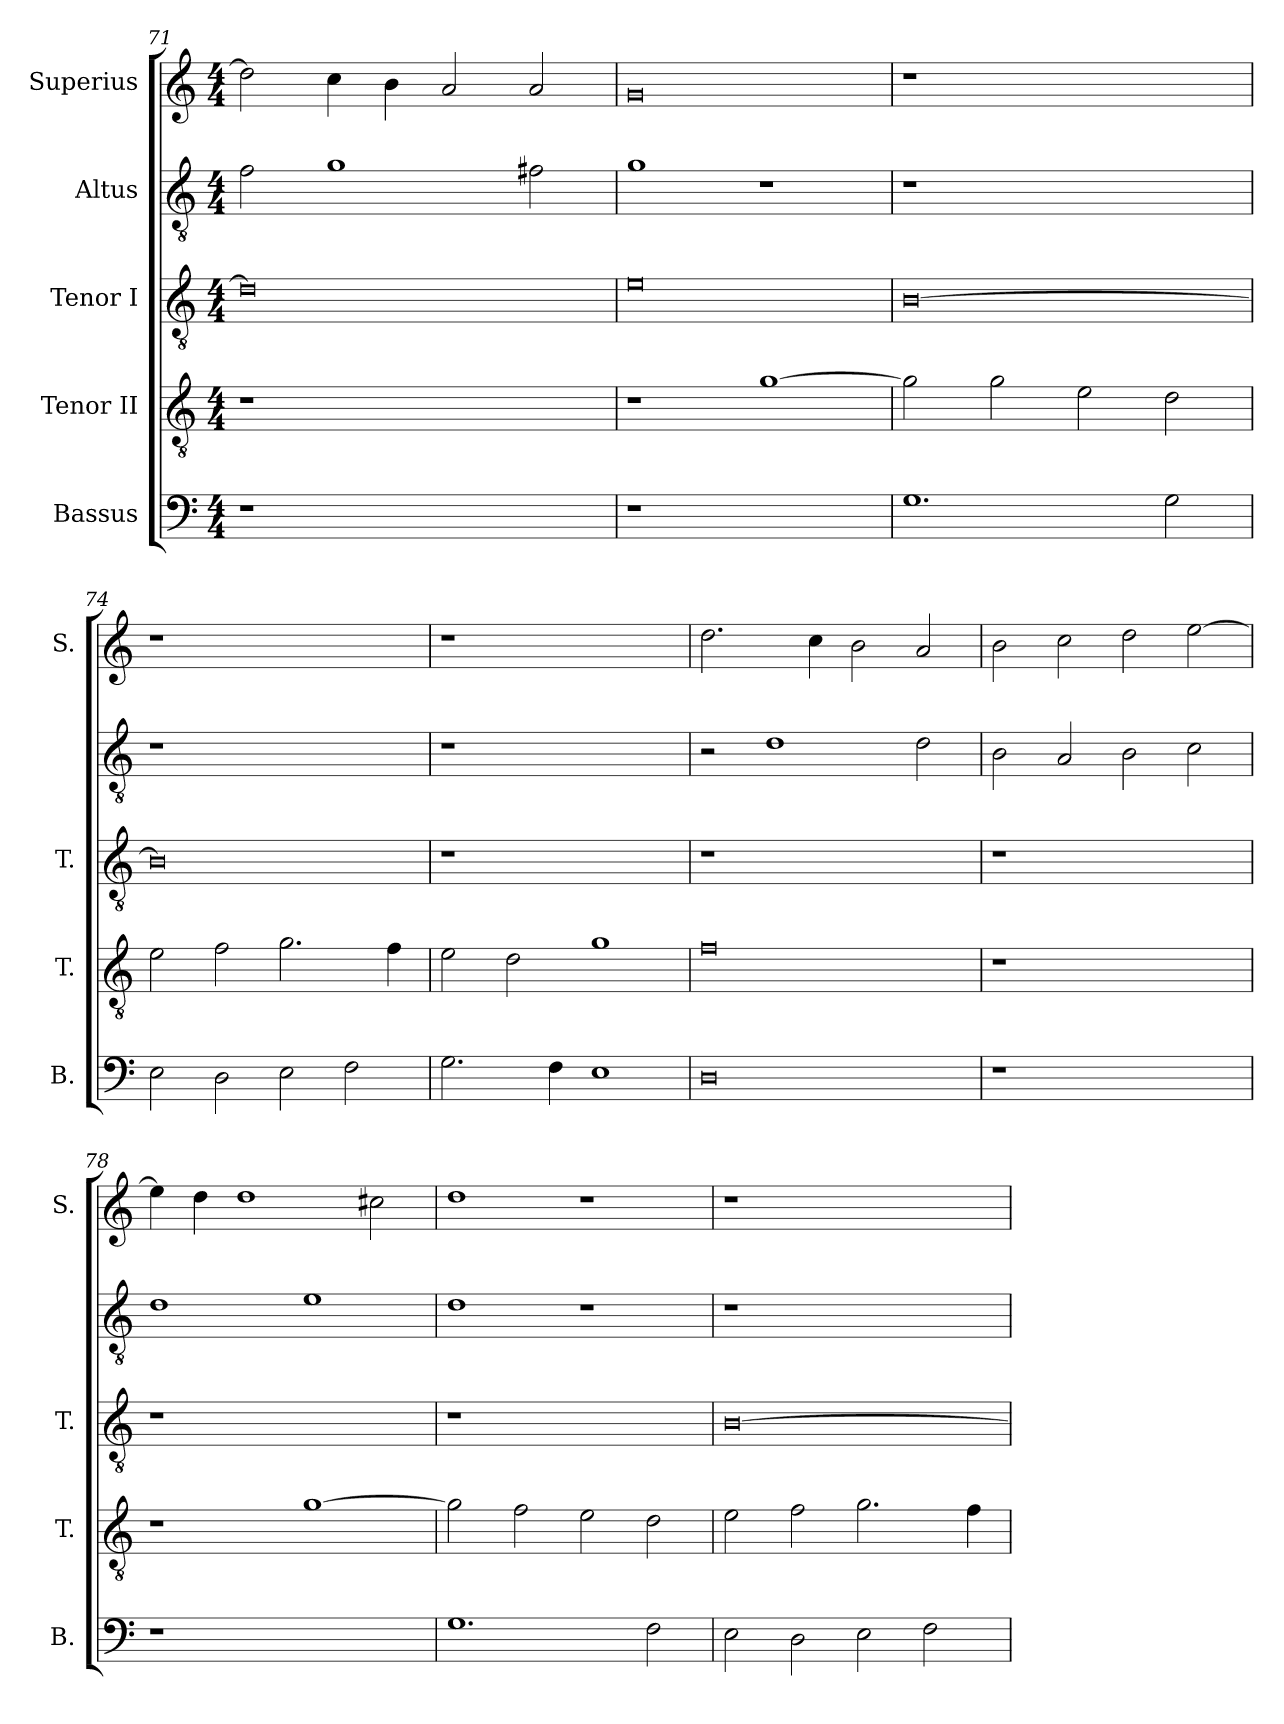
**kern	**kern	**kern	**kern	**kern
*part5	*part4	*part3	*part2	*part1
*staff5	*staff4	*staff3	*staff2	*staff1
*I"Bassus	*I"Tenor II	*I"Tenor I	*I"Altus	*I"Superius
*I'B.	*I'T.	*I'T.	*	*I'S.
*clefF4	*clefGv2	*clefGv2	*clefGv2	*clefG2
*	*ITrd7c12	*ITrd7c12	*ITrd7c12	*
*k[]	*k[]	*k[]	*k[]	*k[]
*C:	*C:	*C:	*C:	*C:
*M4/4	*M4/4	*M4/4	*M4/4	*M4/4
=71	=71	=71	=71	=71
!LO:N:vis=1	!LO:N:vis=1	!	!	!
1r	1r	0Di]	2Fi\	2ddi\]
.	.	.	1Gi	4cci\
.	.	.	.	4bi\
1ryy	1ryy	.	.	2ai/
.	.	.	2F#Xi\	2ai/
=72	=72	=72	=72	=72
!LO:N:vis=1	!	!	!	!
1r	1r	0Ei	1Gi	0gi
1ryy	[>1Gi	.	1r	.
=73	=73	=73	=73	=73
!	!	!	!LO:N:vis=1	!LO:N:vis=1
1.Gi	2Gi\]	[>0BBi	1r	1r
.	2Gi\	.	.	.
.	2Ei\	.	1ryy	1ryy
2Gi\	2Di\	.	.	.
!!LO:LB:g=z
=74	=74	=74	=74	=74
!	!	!	!LO:N:vis=1	!LO:N:vis=1
2Ei\	2Ei\	0BBi]	1r	1r
2Di\	2Fi\	.	.	.
2Ei\	2.Gi\	.	1ryy	1ryy
2Fi\	.	.	.	.
.	4Fi\	.	.	.
=75	=75	=75	=75	=75
!	!	!LO:N:vis=1	!LO:N:vis=1	!LO:N:vis=1
2.Gi\	2Ei\	1r	1r	1r
.	2Di\	.	.	.
4Fi\	.	.	.	.
1Ei	1Gi	1ryy	1ryy	1ryy
=76	=76	=76	=76	=76
!	!	!LO:N:vis=1	!	!
0Di	0Fi	1r	2r	2.ddi\
.	.	.	1Di	.
.	.	.	.	4cci\
.	.	1ryy	.	2bi\
.	.	.	2Di\	2ai/
=77	=77	=77	=77	=77
!LO:N:vis=1	!LO:N:vis=1	!LO:N:vis=1	!	!
1r	1r	1r	2BBi\	2bi\
.	.	.	2AAi/	2cci\
1ryy	1ryy	1ryy	2BBi\	2ddi\
.	.	.	2Ci\	[>2eei\
=78	=78	=78	=78	=78
!LO:N:vis=1	!	!LO:N:vis=1	!	!
1r	1r	1r	1Di	4eei\]
.	.	.	.	4ddi\
.	.	.	.	1ddi
1ryy	[>1Gi	1ryy	1Ei	.
.	.	.	.	2cc#Xi\
!!LO:PB:g=z
=79	=79	=79	=79	=79
!	!	!LO:N:vis=1	!	!
1.Gi	2Gi\]	1r	1Di	1ddi
.	2Fi\	.	.	.
.	2Ei\	1ryy	1r	1r
2Fi\	2Di\	.	.	.
=80	=80	=80	=80	=80
!	!	!	!LO:N:vis=1	!LO:N:vis=1
2Ei\	2Ei\	[>0BBi	1r	1r
2Di\	2Fi\	.	.	.
2Ei\	2.Gi\	.	1ryy	1ryy
2Fi\	.	.	.	.
.	4Fi\	.	.	.
=	=	=	=	=
*-	*-	*-	*-	*-
